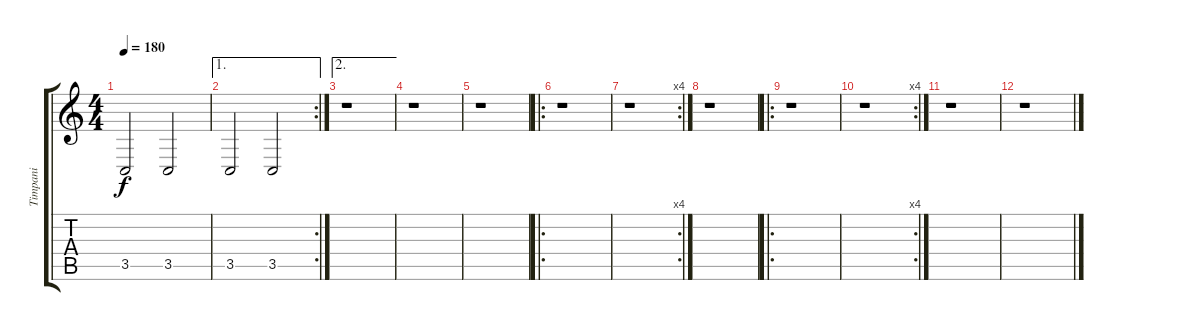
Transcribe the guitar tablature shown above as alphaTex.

\track ("Timpani" "Timpani") {instrument timpani}
\staff {score tabs}
\tuning (E4 B3 G3 D3 A2 E2) {hide}
\ts (4 4)
\tempo 180
\clef g2
\ks c
3.5.2{dy f} 3.5.2 |
\ae 1
\rc 2
3.5.2 3.5.2 |
\ae 2
r.1 |
r.1 |
r.1 |
\ro
r.1 |
\rc 4
r.1 |
r.1 |
\ro
r.1 |
\rc 4
r.1 |
r.1 |
r.1
